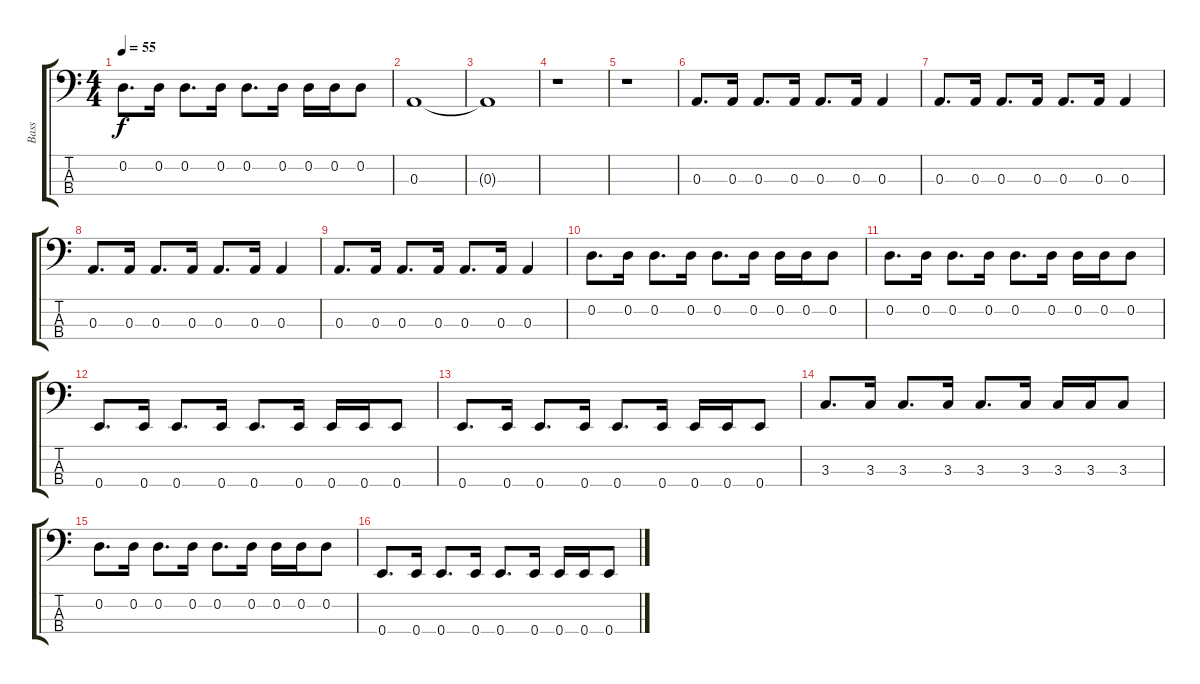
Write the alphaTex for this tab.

\track ("Bass" "Bass") {instrument electricbasspick}
\staff {score tabs}
\tuning (G2 D2 A1 E1) {hide}
\ts (4 4)
\tempo 55
\clef f4
\ks c
0.2.8{d dy f} 0.2.16 0.2.8{d} 0.2.16 0.2.8{d} 0.2.16 0.2.16 0.2.16 0.2.8 |
0.3.1 |
0.3{t}.1 |
r.1 |
r.1 |
0.3.8{d} 0.3.16 0.3.8{d} 0.3.16 0.3.8{d} 0.3.16 0.3.4 |
0.3.8{d} 0.3.16 0.3.8{d} 0.3.16 0.3.8{d} 0.3.16 0.3.4 |
0.3.8{d} 0.3.16 0.3.8{d} 0.3.16 0.3.8{d} 0.3.16 0.3.4 |
0.3.8{d} 0.3.16 0.3.8{d} 0.3.16 0.3.8{d} 0.3.16 0.3.4 |
0.2.8{d} 0.2.16 0.2.8{d} 0.2.16 0.2.8{d} 0.2.16 0.2.16 0.2.16 0.2.8 |
0.2.8{d} 0.2.16 0.2.8{d} 0.2.16 0.2.8{d} 0.2.16 0.2.16 0.2.16 0.2.8 |
0.4.8{d} 0.4.16 0.4.8{d} 0.4.16 0.4.8{d} 0.4.16 0.4.16 0.4.16 0.4.8 |
0.4.8{d} 0.4.16 0.4.8{d} 0.4.16 0.4.8{d} 0.4.16 0.4.16 0.4.16 0.4.8 |
3.3.8{d} 3.3.16 3.3.8{d} 3.3.16 3.3.8{d} 3.3.16 3.3.16 3.3.16 3.3.8 |
0.2.8{d} 0.2.16 0.2.8{d} 0.2.16 0.2.8{d} 0.2.16 0.2.16 0.2.16 0.2.8 |
0.4.8{d} 0.4.16 0.4.8{d} 0.4.16 0.4.8{d} 0.4.16 0.4.16 0.4.16 0.4.8
